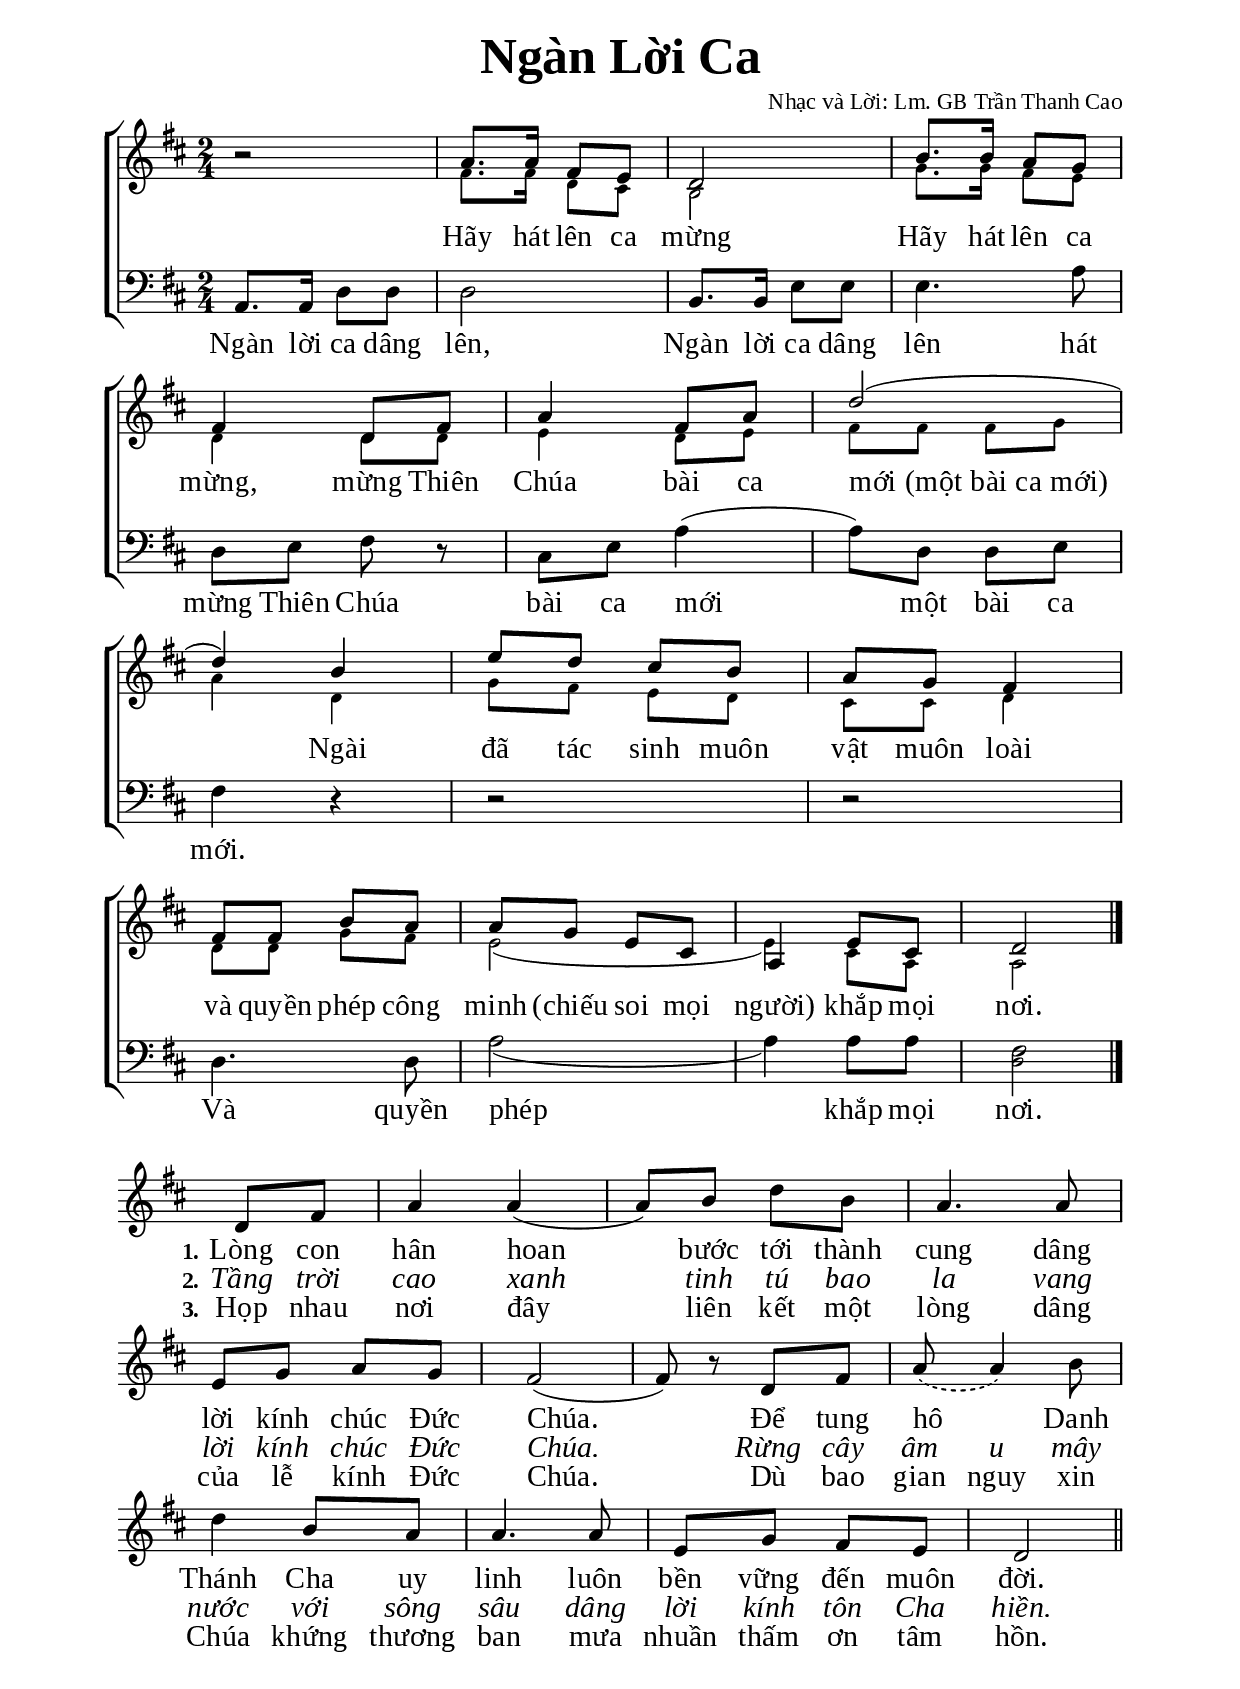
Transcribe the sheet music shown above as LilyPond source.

% Cài đặt chung
\version "2.22.1"
\include "english.ly"

\header {
  title = \markup { \fontsize #3 "Ngàn Lời Ca" }
  composer = "Nhạc và Lời: Lm. GB Trần Thanh Cao"
  %arranger = " "
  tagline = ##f
}

\paper {
  #(set-paper-size "a4")
  top-margin = 10\mm
  bottom-margin = 10\mm
  left-margin = 20\mm
  right-margin = 20\mm
  indent = #0
  #(define fonts
    (make-pango-font-tree
      "Liberation Serif"
      "Liberation Serif"
      "Liberation Serif"
      (/ 20 20)))
  page-count = #1
}

% Nhạc điệp khúc
nhacDiepKhucSop = \relative c'' {
  r2 |
  a8. a16 fs8 e |
  d2 |
  b'8. b16 a8 g |
  fs4 d8 fs |
  a4 fs8 a |
  d2 ( |
  d4) b |
  e8 d cs b |
  a g fs4 |
  fs8 fs b a |
  a g e cs |
  a4 e'8 cs |
  d2 \bar "|."
}

nhacDiepKhucAlto = \relative c' {
  r2 |
  fs8. fs16 d8 cs |
  b2 |
  g'8. g16 fs8 e |
  d4 d8 d |
  e4 d8 e |
  fs8 
  fs fs g |
  a4 d, |
  g8 fs e d |
  cs cs d4 |
  d8 d g fs |
  e2 ( |
  e4) cs8 a |
  a2
}

nhacDiepKhucBas = \relative c {
  a8. a16 d8 d |
  d2 |
  b8. b16 e8 e |
  e4. a8 |
  d, e fs r |
  cs e a4 ( |
  a8) d, d e |
  fs4 r |
  r2 |
  r2 |
  d4. d8 |
  a'2 _( |
  a4) a8 a |
  <fs \tweak font-size #-2 d>2
}

% Nhạc phiên khúc
nhacPhienKhuc = \relative c' {
  \partial 4 d8 fs |
  a4 a ( |
  a8) b d b |
  a4. a8 |
  e g a g |
  fs2 ( |
  fs8) r d fs |
  \phrasingSlurDashed a8 \(a4\) b8 |
  d4 b8 a |
  a4. a8 |
  e g fs e |
  d2 \bar "||"
}

% Lời điệp khúc
loiDiepKhucSop = \lyricmode {
  Hãy hát lên ca mừng
  Hãy hát lên ca mừng,
  mừng Thiên Chúa bài ca "mới (một bài ca mới)"
  Ngài đã tác sinh muôn vật muôn loài
  và quyền phép công minh
  (chiếu soi mọi người) khắp mọi nơi.
}

loiDiepKhucBas = \lyricmode {
  Ngàn lời ca dâng lên,
  Ngàn lời ca dâng lên
  hát mừng Thiên Chúa bài ca mới
  một bài ca mới.
  Và quyền phép khắp mọi nơi.
}

% Lời phiên khúc
loiPhienKhucMot = \lyricmode {
  \set stanza = #"1."
  Lòng con hân hoan bước tới thành cung dâng lời kính chúc Đức Chúa.
  Để tung hô _ Danh Thánh Cha uy linh luôn bền vững đến muôn đời.
}

loiPhienKhucHai = \lyricmode {
  \override Lyrics.LyricText.font-shape = #'italic
  \set stanza = #"2."
  Tầng trời cao xanh tinh tú bao la vang lời kính chúc Đức Chúa.
  Rừng cây âm u mây nước với sông sâu dâng lời kính tôn Cha hiền.
}

loiPhienKhucBa = \lyricmode {
  \set stanza = #"3."
  Họp nhau nơi đây liên kết một lòng dâng của lễ kính Đức Chúa.
  Dù bao gian nguy xin Chúa khứng thương ban mưa nhuần thấm ơn tâm hồn.
}

% Dàn trang
\score {
  \new ChoirStaff <<
    \new Staff \with {
        \consists "Merge_rests_engraver"
        %\magnifyStaff #(magstep +1)
      }
      <<
        \clef "treble"
        \new Voice = beSop {
          \voiceOne \key d \major \time 2/4 \nhacDiepKhucSop
        }
        \new Voice = beAlto {
          \override NoteHead.font-size = #-2
          \voiceTwo \key d \major \time 2/4 \nhacDiepKhucAlto
        }
        \new Lyrics \lyricsto beSop \loiDiepKhucSop
    >>
    \new Staff \with {
        \consists "Merge_rests_engraver"
        %\magnifyStaff #(magstep +1)
      }
      <<
        \clef "bass"
        \new Voice = beBas {
          \key d \major \time 2/4 \nhacDiepKhucBas
        }
        \new Lyrics \lyricsto beBas \loiDiepKhucBas
    >>
  >>
  \layout {
    \override Lyrics.LyricText.font-size = #+2.5
    \override Lyrics.LyricSpace.minimum-distance = #0.5
    \override Score.BarNumber.break-visibility = ##(#f #f #f)
    \override Score.SpacingSpanner.uniform-stretching = ##t
  }
}

\score {
  \new ChoirStaff <<
    \new Staff = phienKhuc \with {
        %\magnifyStaff #(magstep +1)
      }
      <<
      \new Voice = beSop {
        \key d \major \time 2/4 \nhacPhienKhuc
      }
    >>
    \new Lyrics \lyricsto beSop \loiPhienKhucMot
    \new Lyrics \lyricsto beSop \loiPhienKhucHai
    \new Lyrics \lyricsto beSop \loiPhienKhucBa
  >>
  \layout {
    \override Staff.TimeSignature.transparent = ##t
    \override Lyrics.LyricText.font-size = #+2.5
    \override Lyrics.LyricSpace.minimum-distance = #2.0
    \override Score.BarNumber.break-visibility = ##(#f #f #f)
    \override Score.SpacingSpanner.uniform-stretching = ##t
  } 
}
